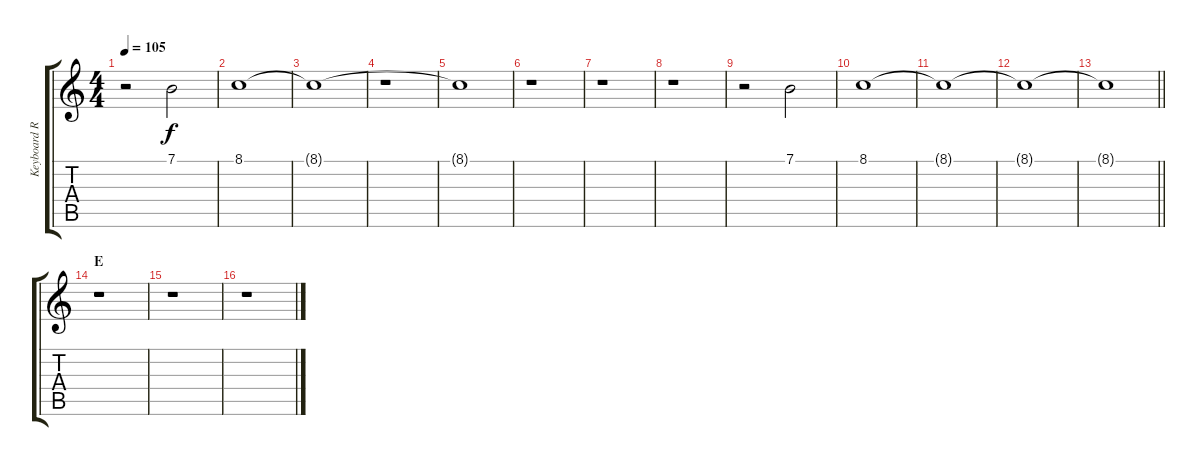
\track ("Keyboard R" "Keyboard R") {instrument pad6metallic}
\staff {score tabs}
\tuning (E4 B3 G3 D3 A2 E2) {hide}
\ts (4 4)
\tempo 105
\clef g2
\ks c
r.2{dy f} 7.1.2 |
8.1.1 |
8.1{t}.1 |
r.1 |
8.1{t}.1 |
r.1 |
r.1 |
r.1 |
r.2 7.1.2 |
8.1.1 |
8.1{t}.1 |
8.1{t}.1 |
\barLineRight lightlight
8.1{t}.1 |
\section ("" "E")
r.1 |
r.1 |
r.1
